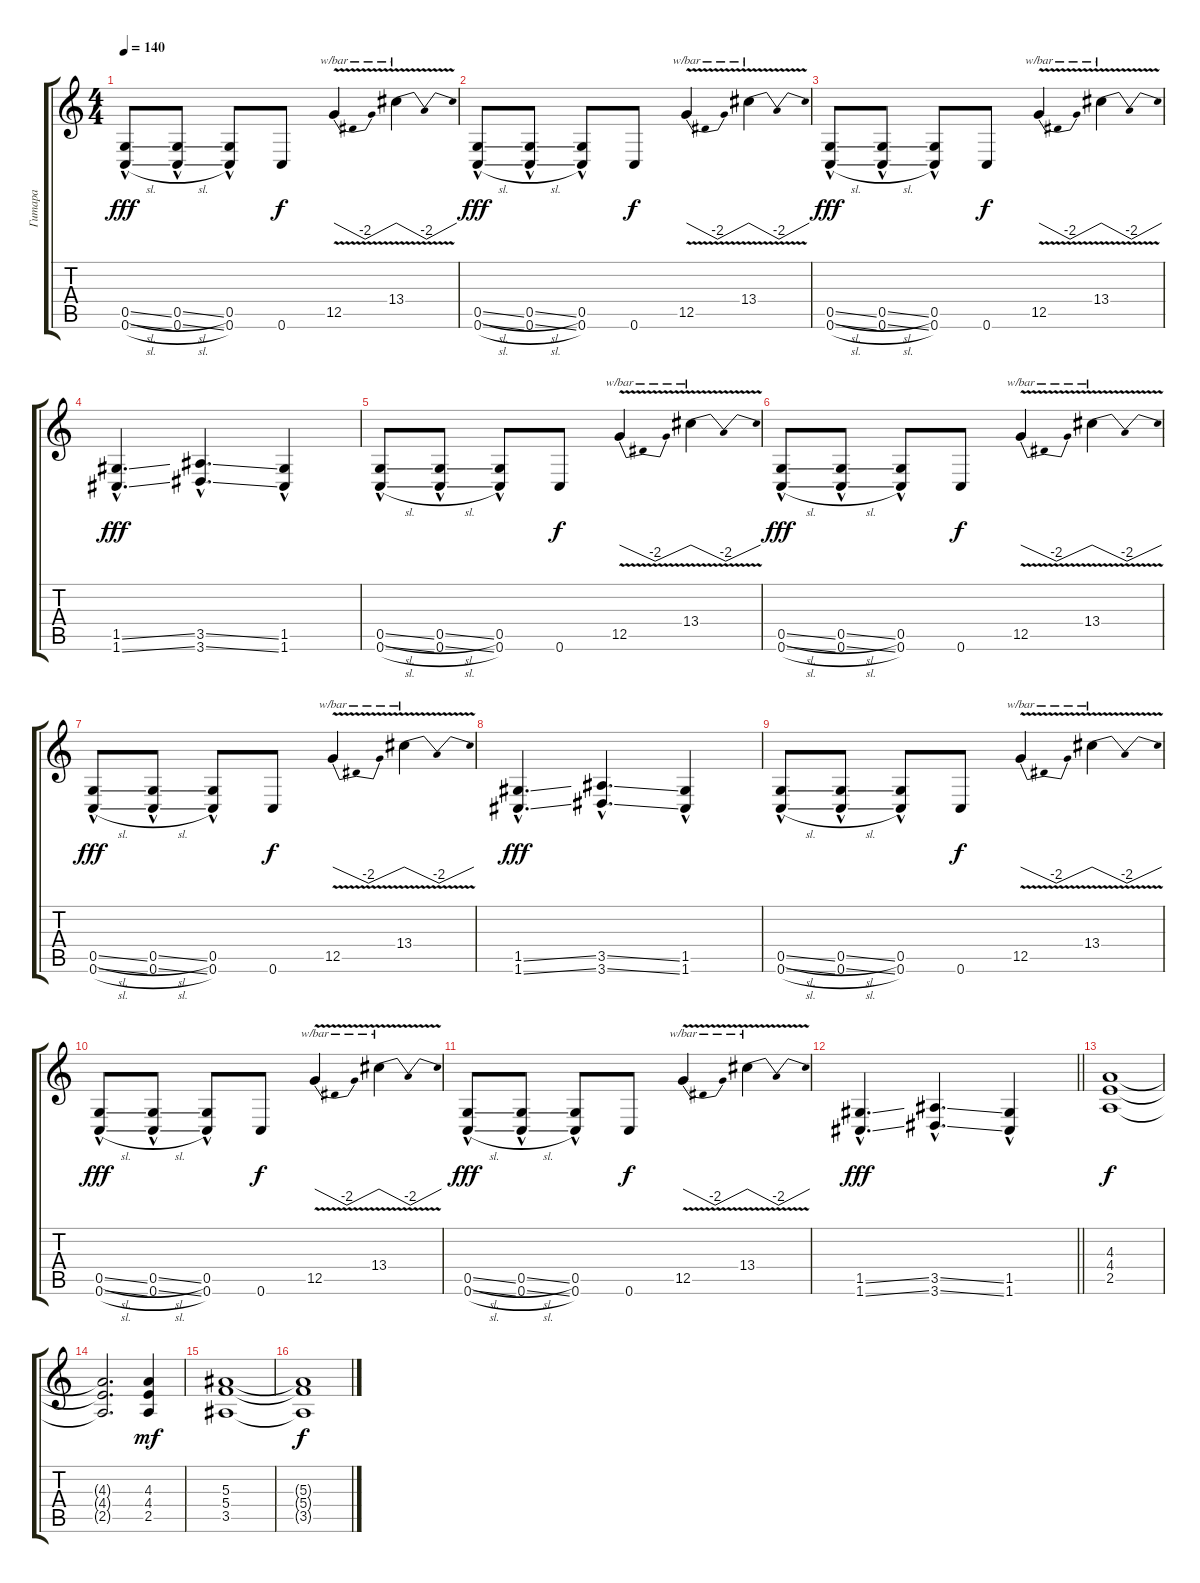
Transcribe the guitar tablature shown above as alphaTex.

\track ("Гитара" "Гитара") {instrument distortionguitar}
\staff {score tabs}
\tuning (D4 A3 F3 C3 G2 C2) {hide}
\ts (4 4)
\tempo 140
\clef g2
\ks c
(0.5{sl hac} 0.6{sl hac}).8{dy fff} (0.5{sl hac} 0.6{sl hac}).8 (0.5{hac} 0.6{hac}).8 0.6.8{dy f} 12.5{v}.4{tbe (dip default 0 0 30 -8 60 0)} 13.4{v}.4{tbe (dip default 0 0 30 -8 60 0)} |
(0.5{sl hac} 0.6{sl hac}).8{dy fff} (0.5{sl hac} 0.6{sl hac}).8 (0.5{hac} 0.6{hac}).8 0.6.8{dy f} 12.5{v}.4{tbe (dip default 0 0 30 -8 60 0)} 13.4{v}.4{tbe (dip default 0 0 30 -8 60 0)} |
(0.5{sl hac} 0.6{sl hac}).8{dy fff} (0.5{sl hac} 0.6{sl hac}).8 (0.5{hac} 0.6{hac}).8 0.6.8{dy f} 12.5{v}.4{tbe (dip default 0 0 30 -8 60 0)} 13.4{v}.4{tbe (dip default 0 0 30 -8 60 0)} |
(1.5{ss hac} 1.6{ss hac}).4{d dy fff} (3.5{ss hac} 3.6{ss hac}).4{d} (1.5{hac} 1.6{hac}).4 |
(0.5{sl hac} 0.6{sl hac}).8 (0.5{sl hac} 0.6{sl hac}).8 (0.5{hac} 0.6{hac}).8 0.6.8{dy f} 12.5{v}.4{tbe (dip default 0 0 30 -8 60 0)} 13.4{v}.4{tbe (dip default 0 0 30 -8 60 0)} |
(0.5{sl hac} 0.6{sl hac}).8{dy fff} (0.5{sl hac} 0.6{sl hac}).8 (0.5{hac} 0.6{hac}).8 0.6.8{dy f} 12.5{v}.4{tbe (dip default 0 0 30 -8 60 0)} 13.4{v}.4{tbe (dip default 0 0 30 -8 60 0)} |
(0.5{sl hac} 0.6{sl hac}).8{dy fff} (0.5{sl hac} 0.6{sl hac}).8 (0.5{hac} 0.6{hac}).8 0.6.8{dy f} 12.5{v}.4{tbe (dip default 0 0 30 -8 60 0)} 13.4{v}.4{tbe (dip default 0 0 30 -8 60 0)} |
(1.5{ss hac} 1.6{ss hac}).4{d dy fff} (3.5{ss hac} 3.6{ss hac}).4{d} (1.5{hac} 1.6{hac}).4 |
(0.5{sl hac} 0.6{sl hac}).8 (0.5{sl hac} 0.6{sl hac}).8 (0.5{hac} 0.6{hac}).8 0.6.8{dy f} 12.5{v}.4{tbe (dip default 0 0 30 -8 60 0)} 13.4{v}.4{tbe (dip default 0 0 30 -8 60 0)} |
(0.5{sl hac} 0.6{sl hac}).8{dy fff} (0.5{sl hac} 0.6{sl hac}).8 (0.5{hac} 0.6{hac}).8 0.6.8{dy f} 12.5{v}.4{tbe (dip default 0 0 30 -8 60 0)} 13.4{v}.4{tbe (dip default 0 0 30 -8 60 0)} |
(0.5{sl hac} 0.6{sl hac}).8{dy fff} (0.5{sl hac} 0.6{sl hac}).8 (0.5{hac} 0.6{hac}).8 0.6.8{dy f} 12.5{v}.4{tbe (dip default 0 0 30 -8 60 0)} 13.4{v}.4{tbe (dip default 0 0 30 -8 60 0)} |
\barLineRight lightlight
(1.5{ss hac} 1.6{ss hac}).4{d dy fff} (3.5{ss hac} 3.6{ss hac}).4{d} (1.5{hac} 1.6{hac}).4 |
\section ("" " ")
(4.3 4.4 2.5).1{dy f volume 14} |
(4.3{t} 4.4{t} 2.5{t}).2{d} (4.3 4.4 2.5).4{dy mf} |
(5.3 5.4 3.5).1 |
(5.3{t} 5.4{t} 3.5{t}).1{dy f}
